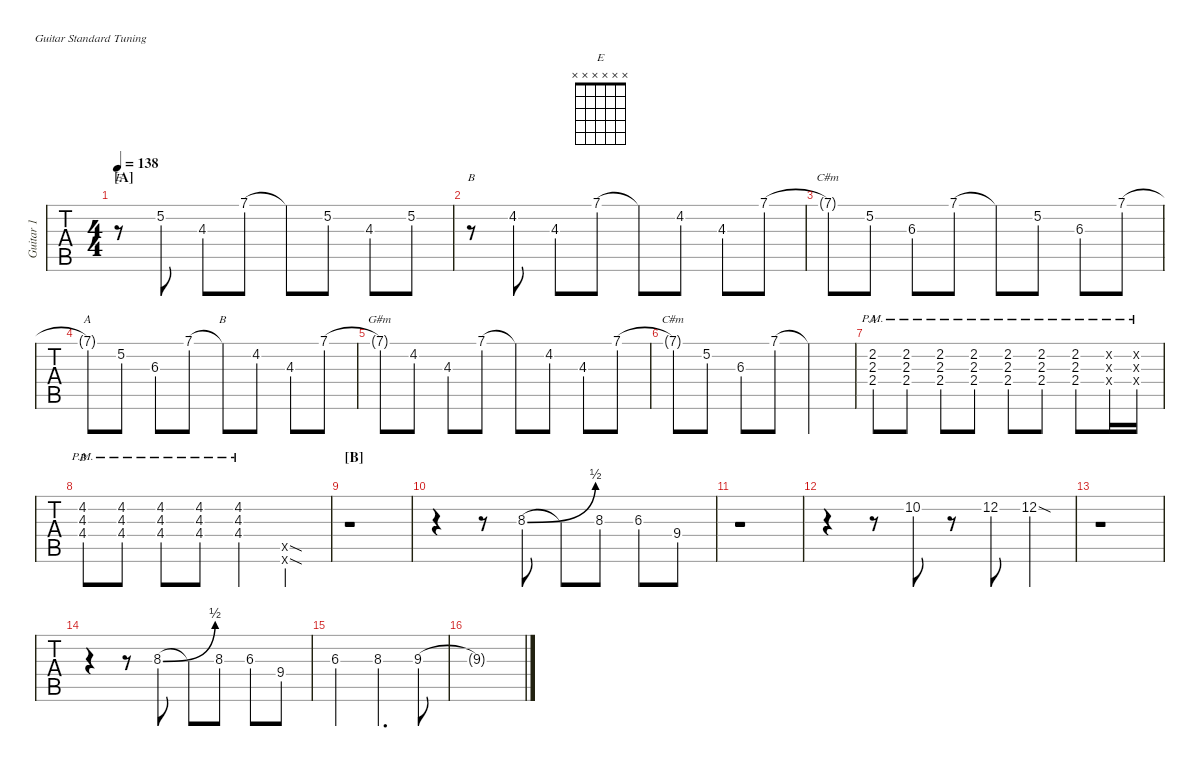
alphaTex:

\defaultSystemsLayout 4
\hideDynamics
\bracketExtendMode nobrackets
\track ("Guitar 1" "Guitar 1") {defaultSystemsLayout 4 instrument distortionguitar}
\staff {tabs}
\tuning (E4 B3 G3 D3 A2 E2)
\chord ("B" x x x x x x)
\chord ("E" x x x x x x)
\chord ("B" 7 x x x x x) {firstfret 7 showdiagram false showfingering false}
\chord ("G#m" 7 x x x x x) {firstfret 7 showdiagram false showfingering false}
\chord ("C#m" 7 x x x x x) {firstfret 7 showdiagram false showfingering false}
\chord ("A" 7 x x x x x) {firstfret 7 showdiagram false showfingering false}
\chord ("A" x 2 2 2 x x) {showdiagram false showfingering false barre (2 2)}
\chord ("B" x 4 4 4 x x) {showdiagram false showfingering false barre (4 4)}
\ts (4 4)
\section ("A" "")
\tempo 138
\clef g2
\ks c
r.8{ch "E" dy mf} 5.2.8 4.3.8 7.1.8 7.1{t}.8 5.2.8 4.3.8 5.2.8 |
r.8{ch "B"} 4.2{acc #}.8 4.3.8 7.1.8 7.1{t}.8 4.2{acc #}.8 4.3.8 7.1.8 |
7.1{t}.8{ch "C#m"} 5.2.8 6.3{acc #}.8 7.1.8 7.1{t}.8 5.2.8 6.3{acc #}.8 7.1.8 |
7.1{t}.8{ch "A"} 5.2.8 6.3{acc #}.8 7.1.8 7.1{t}.8{ch "B"} 4.2{acc #}.8 4.3.8 7.1.8 |
7.1{t}.8{ch "G#m"} 4.2{acc #}.8 4.3.8 7.1.8 7.1{t}.8 4.2{acc #}.8 4.3.8 7.1.8 |
7.1{t}.8{ch "C#m"} 5.2.8 6.3{acc #}.8 7.1.8 7.1{t}.2 |
(2.2{pm acc #} 2.3{pm} 2.4{pm}).8{ch "A" instrument distortionguitar} (2.2{pm acc #} 2.3{pm} 2.4{pm}).8 (2.2{pm acc #} 2.3{pm} 2.4{pm}).8 (2.2{pm acc #} 2.3{pm} 2.4{pm}).8 (2.2{pm acc #} 2.3{pm} 2.4{pm}).8 (2.2{pm acc #} 2.3{pm} 2.4{pm}).8 (2.2{pm acc #} 2.3{pm} 2.4{pm}).8 (0.4{pm x} 0.3{pm x} 0.2{pm x}).16 (0.2{pm x} 0.3{pm x} 0.4{pm x}).16 |
(4.2{pm acc #} 4.3{pm} 4.4{pm acc #}).8{ch "B"} (4.2{pm acc #} 4.3{pm} 4.4{pm acc #}).8 (4.2{pm acc #} 4.3{pm} 4.4{pm acc #}).8 (4.2{pm acc #} 4.3{pm} 4.4{pm acc #}).8 (4.2{pm acc #} 4.3{pm} 4.4{pm acc #}).4 (0.5{sod x} 0.6{sod x}).4 |
\section ("B" "")
r.1 |
r.4 r.8 8.3{be (bend 0 0 14.399999999999999 2) acc #}.8 8.3{t}.8 8.3{acc #}.8 6.3{acc #}.8 9.4.8 |
r.1 |
r.4 r.8 10.2.8 r.8 12.2.8 12.2{sod st}.4 |
r.1 |
r.4 r.8 8.3{be (bend 0 0 15 2) acc #}.8 8.3{t}.8 8.3{acc #}.8 6.3{acc #}.8 9.4.8 |
6.3{acc #}.2 8.3{acc #}.4{d} 9.3.8 |
9.3{t}.1
